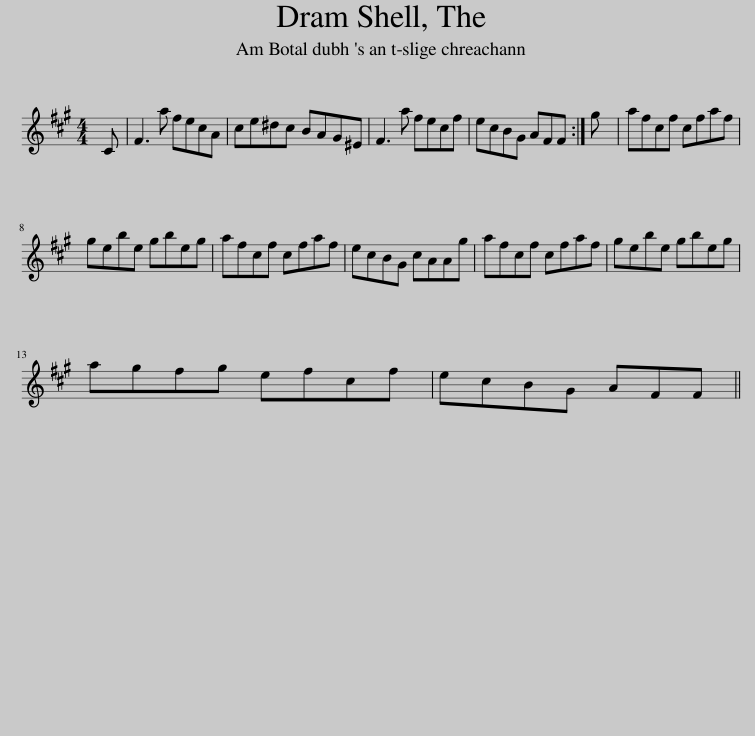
X:1
L:1/8
M:4/4
I:linebreak $
K:A
V:1 treble
V:1
 C | F3 a fecA | ce^dc BAG^E | F3 a fecf | ecBG AFF :| %5
 g | afcf cfaf |$ gebe gbeg | afcf cfaf | ecBG cAAg | %10
 afcf cfaf | gebe gbeg |$ agfg efcf | ecBG AFF || %14
